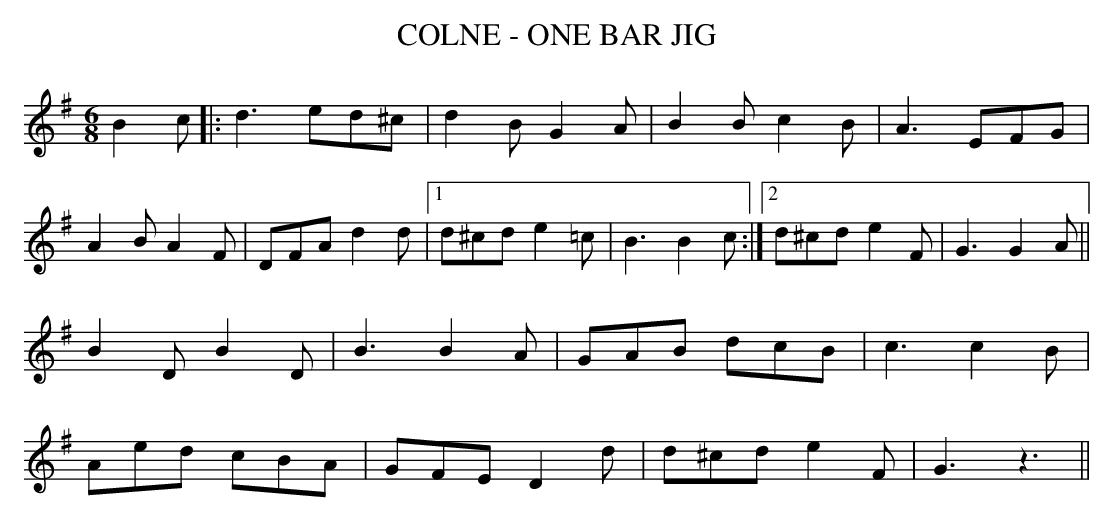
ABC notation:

X:1
T: COLNE - ONE BAR JIG
M: 6/8
L: 1/8
K: G
B2c|:d3 ed^c|d2BG2A|B2Bc2B|A3 EFG|
A2BA2F|DFAd2d|1 d^cde2=c|B3B2c:|2 d^cde2F|G3G2A||
B2DB2D|B3B2A|GAB dcB|c3c2B|
Aed cBA|GFE D2d|d^cd e2F|G3z3||
